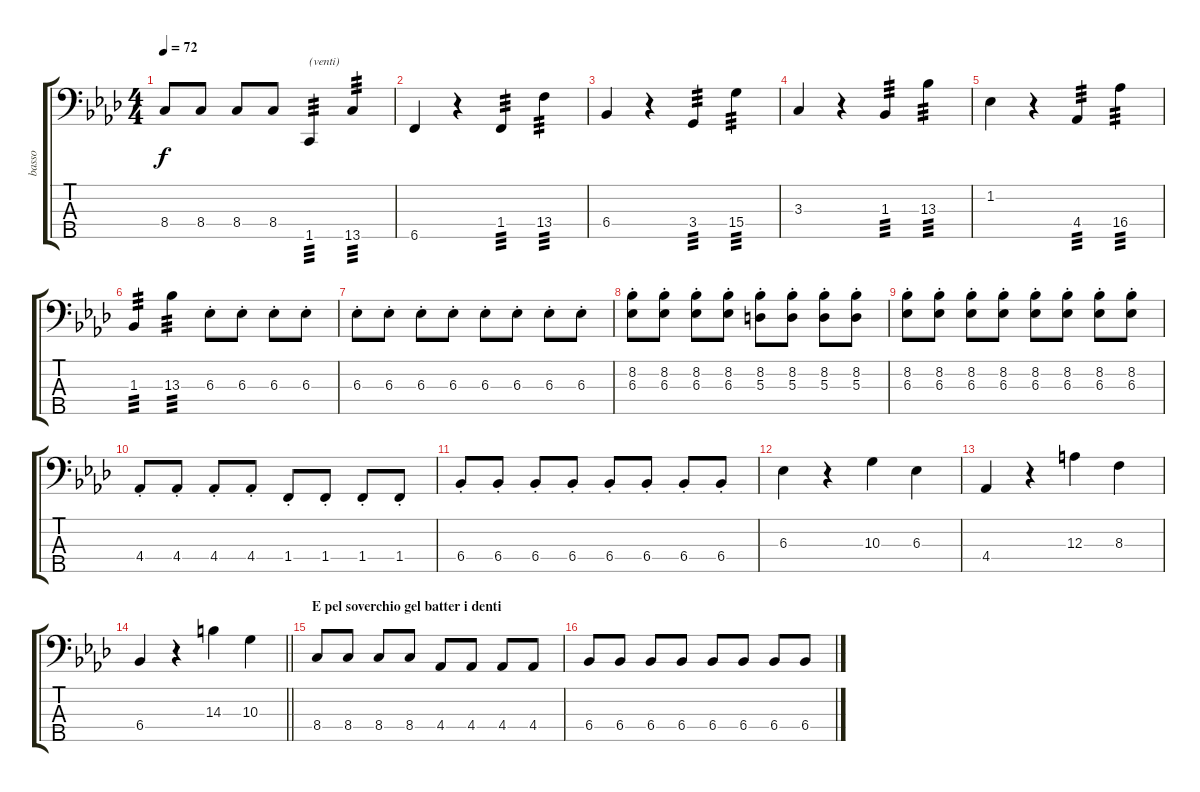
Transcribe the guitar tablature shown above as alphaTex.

\track ("basso" "basso") {instrument electricbassfinger}
\staff {score tabs}
\tuning (G2 D2 A1 E1 B0) {hide}
\ts (4 4)
\tempo 72
\clef f4
\ks fminor
8.4.8{dy f} 8.4.8 8.4.8 8.4.8 1.5.4{txt "(venti)" tp 3} 13.5.4{tp 3} |
6.5.4 r.4 1.4.4{tp 3} 13.4.4{tp 3} |
6.4.4 r.4 3.4.4{tp 3} 15.4.4{tp 3} |
3.3.4 r.4 1.3.4{tp 3} 13.3.4{tp 3} |
1.2.4 r.4 4.4.4{tp 3} 16.4.4{tp 3} |
1.3.4{tp 3} 13.3.4{tp 3} 6.3{st}.8 6.3{st}.8 6.3{st}.8 6.3{st}.8 |
6.3{st}.8 6.3{st}.8 6.3{st}.8 6.3{st}.8 6.3{st}.8 6.3{st}.8 6.3{st}.8 6.3{st}.8 |
(8.2{st} 6.3{st}).8 (8.2{st} 6.3{st}).8 (8.2{st} 6.3{st}).8 (8.2{st} 6.3{st}).8 (8.2{st} 5.3{st}).8 (8.2{st} 5.3{st}).8 (8.2{st} 5.3{st}).8 (8.2{st} 5.3{st}).8 |
(8.2{st} 6.3{st}).8 (8.2{st} 6.3{st}).8 (8.2{st} 6.3{st}).8 (8.2{st} 6.3{st}).8 (8.2{st} 6.3{st}).8 (8.2{st} 6.3{st}).8 (8.2{st} 6.3{st}).8 (8.2{st} 6.3{st}).8 |
4.4{st}.8 4.4{st}.8 4.4{st}.8 4.4{st}.8 1.4{st}.8 1.4{st}.8 1.4{st}.8 1.4{st}.8 |
6.4{st}.8 6.4{st}.8 6.4{st}.8 6.4{st}.8 6.4{st}.8 6.4{st}.8 6.4{st}.8 6.4{st}.8 |
6.3.4 r.4 10.3.4 6.3.4 |
4.4.4 r.4 12.3.4 8.3.4 |
\barLineRight lightlight
6.4.4 r.4 14.3.4 10.3.4 |
\section ("" "E pel soverchio gel batter i denti")
8.4.8 8.4.8 8.4.8 8.4.8 4.4.8 4.4.8 4.4.8 4.4.8 |
6.4.8 6.4.8 6.4.8 6.4.8 6.4.8 6.4.8 6.4.8 6.4.8
